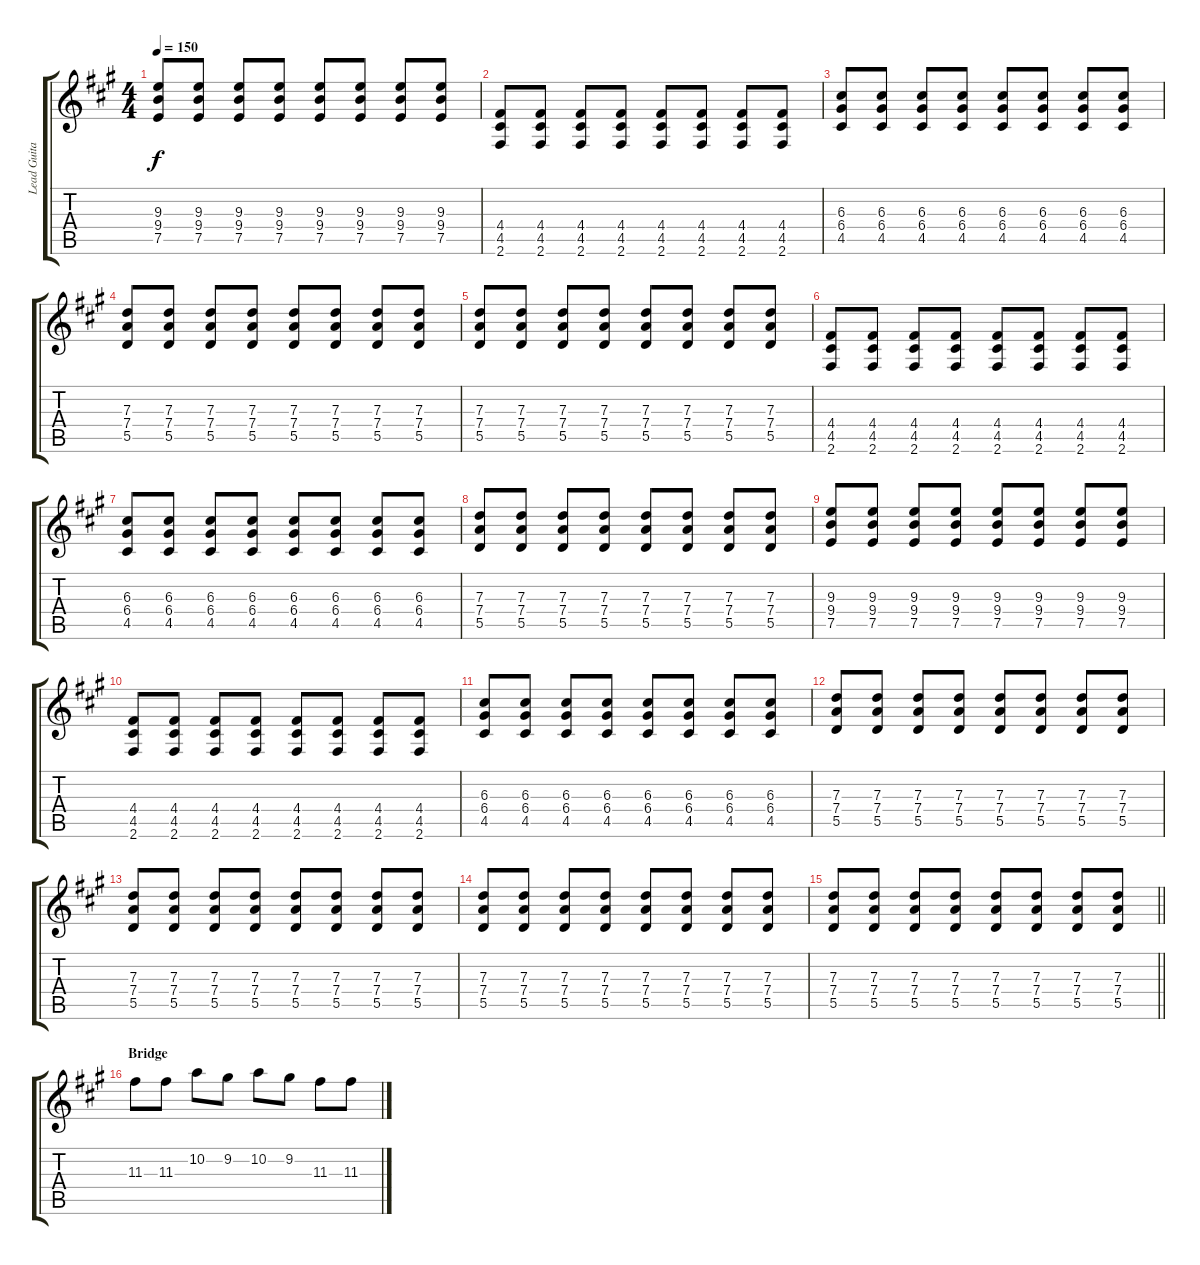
\track ("Lead Guitar-- Jon Devoto" "Lead Guita") {instrument distortionguitar}
\staff {score tabs}
\tuning (E4 B3 G3 D3 A2 E2) {hide}
\ts (4 4)
\tempo 150
\clef g2
\ks a
(9.3 9.4 7.5).8{dy f} (9.3 9.4 7.5).8 (9.3 9.4 7.5).8 (9.3 9.4 7.5).8 (9.3 9.4 7.5).8 (9.3 9.4 7.5).8 (9.3 9.4 7.5).8 (9.3 9.4 7.5).8 |
(4.4 4.5 2.6).8 (4.4 4.5 2.6).8 (4.4 4.5 2.6).8 (4.4 4.5 2.6).8 (4.4 4.5 2.6).8 (4.4 4.5 2.6).8 (4.4 4.5 2.6).8 (4.4 4.5 2.6).8 |
(6.3 6.4 4.5).8 (6.3 6.4 4.5).8 (6.3 6.4 4.5).8 (6.3 6.4 4.5).8 (6.3 6.4 4.5).8 (6.3 6.4 4.5).8 (6.3 6.4 4.5).8 (6.3 6.4 4.5).8 |
(7.3 7.4 5.5).8 (7.3 7.4 5.5).8 (7.3 7.4 5.5).8 (7.3 7.4 5.5).8 (7.3 7.4 5.5).8 (7.3 7.4 5.5).8 (7.3 7.4 5.5).8 (7.3 7.4 5.5).8 |
(7.3 7.4 5.5).8 (7.3 7.4 5.5).8 (7.3 7.4 5.5).8 (7.3 7.4 5.5).8 (7.3 7.4 5.5).8 (7.3 7.4 5.5).8 (7.3 7.4 5.5).8 (7.3 7.4 5.5).8 |
(4.4 4.5 2.6).8 (4.4 4.5 2.6).8 (4.4 4.5 2.6).8 (4.4 4.5 2.6).8 (4.4 4.5 2.6).8 (4.4 4.5 2.6).8 (4.4 4.5 2.6).8 (4.4 4.5 2.6).8 |
(6.3 6.4 4.5).8 (6.3 6.4 4.5).8 (6.3 6.4 4.5).8 (6.3 6.4 4.5).8 (6.3 6.4 4.5).8 (6.3 6.4 4.5).8 (6.3 6.4 4.5).8 (6.3 6.4 4.5).8 |
(7.3 7.4 5.5).8 (7.3 7.4 5.5).8 (7.3 7.4 5.5).8 (7.3 7.4 5.5).8 (7.3 7.4 5.5).8 (7.3 7.4 5.5).8 (7.3 7.4 5.5).8 (7.3 7.4 5.5).8 |
(9.3 9.4 7.5).8 (9.3 9.4 7.5).8 (9.3 9.4 7.5).8 (9.3 9.4 7.5).8 (9.3 9.4 7.5).8 (9.3 9.4 7.5).8 (9.3 9.4 7.5).8 (9.3 9.4 7.5).8 |
(4.4 4.5 2.6).8 (4.4 4.5 2.6).8 (4.4 4.5 2.6).8 (4.4 4.5 2.6).8 (4.4 4.5 2.6).8 (4.4 4.5 2.6).8 (4.4 4.5 2.6).8 (4.4 4.5 2.6).8 |
(6.3 6.4 4.5).8 (6.3 6.4 4.5).8 (6.3 6.4 4.5).8 (6.3 6.4 4.5).8 (6.3 6.4 4.5).8 (6.3 6.4 4.5).8 (6.3 6.4 4.5).8 (6.3 6.4 4.5).8 |
(7.3 7.4 5.5).8 (7.3 7.4 5.5).8 (7.3 7.4 5.5).8 (7.3 7.4 5.5).8 (7.3 7.4 5.5).8 (7.3 7.4 5.5).8 (7.3 7.4 5.5).8 (7.3 7.4 5.5).8 |
(7.3 7.4 5.5).8 (7.3 7.4 5.5).8 (7.3 7.4 5.5).8 (7.3 7.4 5.5).8 (7.3 7.4 5.5).8 (7.3 7.4 5.5).8 (7.3 7.4 5.5).8 (7.3 7.4 5.5).8 |
(7.3 7.4 5.5).8 (7.3 7.4 5.5).8 (7.3 7.4 5.5).8 (7.3 7.4 5.5).8 (7.3 7.4 5.5).8 (7.3 7.4 5.5).8 (7.3 7.4 5.5).8 (7.3 7.4 5.5).8 |
\barLineRight lightlight
(7.3 7.4 5.5).8 (7.3 7.4 5.5).8 (7.3 7.4 5.5).8 (7.3 7.4 5.5).8 (7.3 7.4 5.5).8 (7.3 7.4 5.5).8 (7.3 7.4 5.5).8 (7.3 7.4 5.5).8 |
\section ("" "Bridge")
11.3.8 11.3.8 10.2.8 9.2.8 10.2.8 9.2.8 11.3.8 11.3.8
